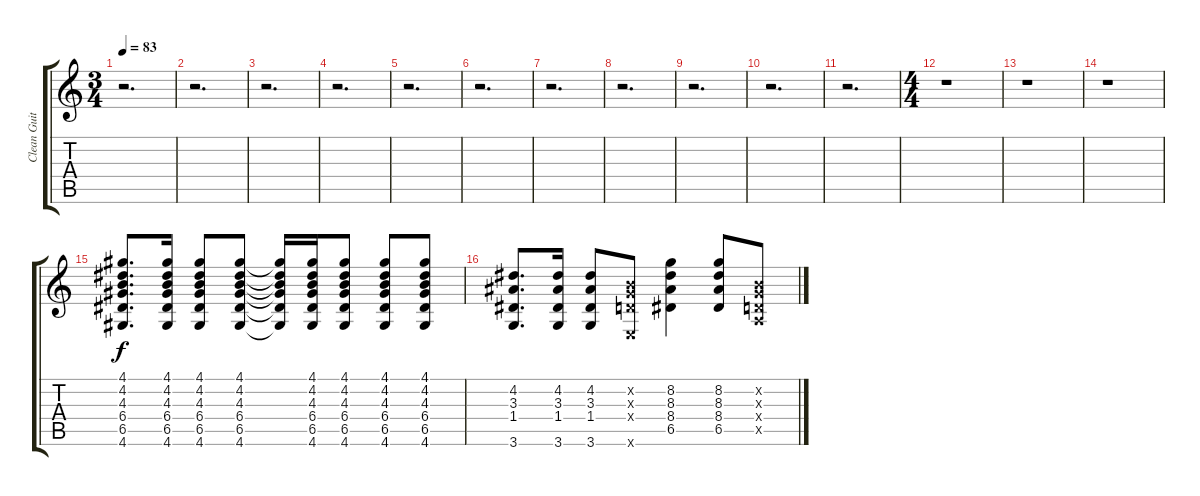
\track ("Clean Guitar" "Clean Guit") {instrument acousticguitarnylon}
\staff {score tabs}
\tuning (E4 B3 G3 D3 A2 E2) {hide}
\ts (3 4)
\tempo 83
\clef g2
\ks c
r.2{d dy f} |
r.2{d} |
r.2{d} |
r.2{d} |
r.2{d} |
r.2{d} |
r.2{d} |
r.2{d} |
r.2{d} |
r.2{d} |
r.2{d} |
\ts (4 4)
r.1 |
r.1 |
r.1 |
(4.1 4.2 4.3 6.4 6.5 4.6).8{d volume 14 instrument acousticguitarnylon} (4.1 4.2 4.3 6.4 6.5 4.6).16 (4.1 4.2 4.3 6.4 6.5 4.6).8 (4.1 4.2 4.3 6.4 6.5 4.6).8 (4.1{t} 4.2{t} 4.3{t} 6.4{t} 6.5{t} 4.6{t}).16 (4.1 4.2 4.3 6.4 6.5 4.6).16 (4.1 4.2 4.3 6.4 6.5 4.6).8 (4.1 4.2 4.3 6.4 6.5 4.6).8 (4.1 4.2 4.3 6.4 6.5 4.6).8 |
(4.2 3.3 1.4 3.6).8{d} (4.2 3.3 1.4 3.6).16 (4.2 3.3 1.4 3.6).8 (0.2{x} 0.3{x} 0.4{x} 0.6{x}).8 (8.2 8.3 8.4 6.5).4 (8.2 8.3 8.4 6.5).8 (0.2{x} 0.3{x} 0.4{x} 0.5{x}).8
